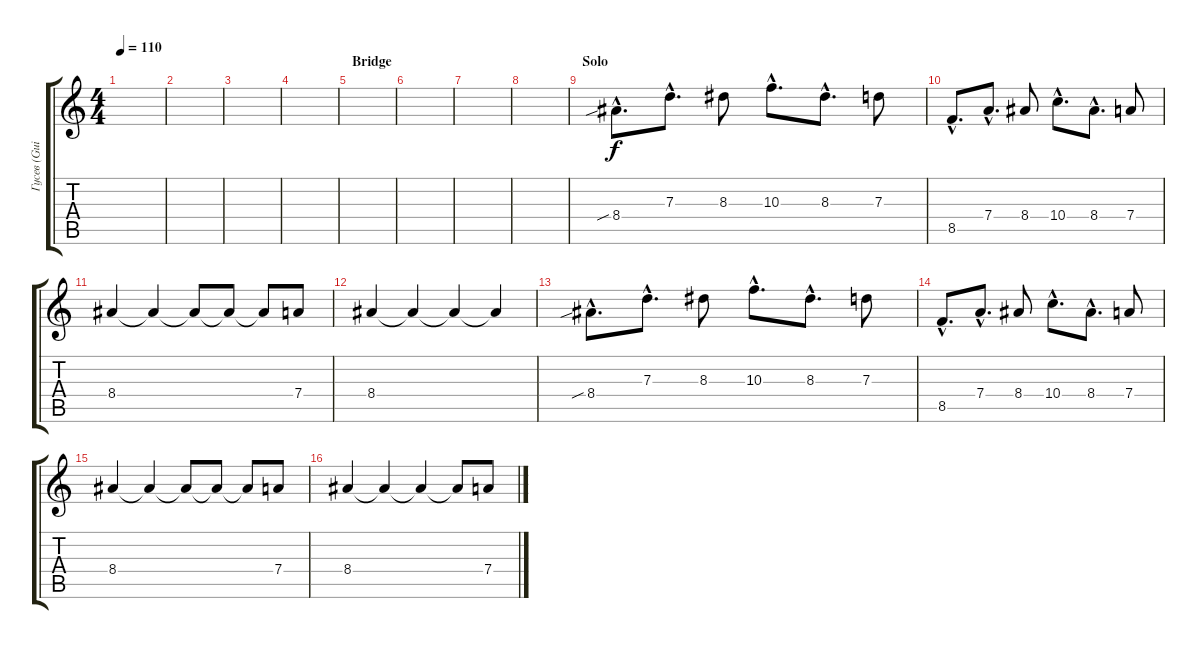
\track ("Гусев (Guitar 3)" "Гусев (Gui") {instrument distortionguitar}
\staff {score tabs}
\tuning (E4 B3 G3 D3 A2 E2) {hide}
\ts (4 4)
\tempo 110
\clef g2
\ks c
|
|
|
|
\section ("" "Bridge")
|
|
|
|
\section ("" "Solo")
8.4{sib hac}.8{d} 7.3{hac}.8{d} 8.3.8 10.3{hac}.8{d} 8.3{hac}.8{d} 7.3.8 |
8.5{hac}.8{d} 7.4{hac}.8{d} 8.4.8 10.4{hac}.8{d} 8.4{hac}.8{d} 7.4.8 |
8.4.4 8.4{t}.4 8.4{t}.8 8.4{t}.8 8.4{t}.8 7.4.8 |
8.4.4 8.4{t}.4 8.4{t}.4 8.4{t}.4 |
8.4{sib hac}.8{d} 7.3{hac}.8{d} 8.3.8 10.3{hac}.8{d} 8.3{hac}.8{d} 7.3.8 |
8.5{hac}.8{d} 7.4{hac}.8{d} 8.4.8 10.4{hac}.8{d} 8.4{hac}.8{d} 7.4.8 |
8.4.4 8.4{t}.4 8.4{t}.8 8.4{t}.8 8.4{t}.8 7.4.8 |
8.4.4 8.4{t}.4 8.4{t}.4 8.4{t}.8 7.4.8
